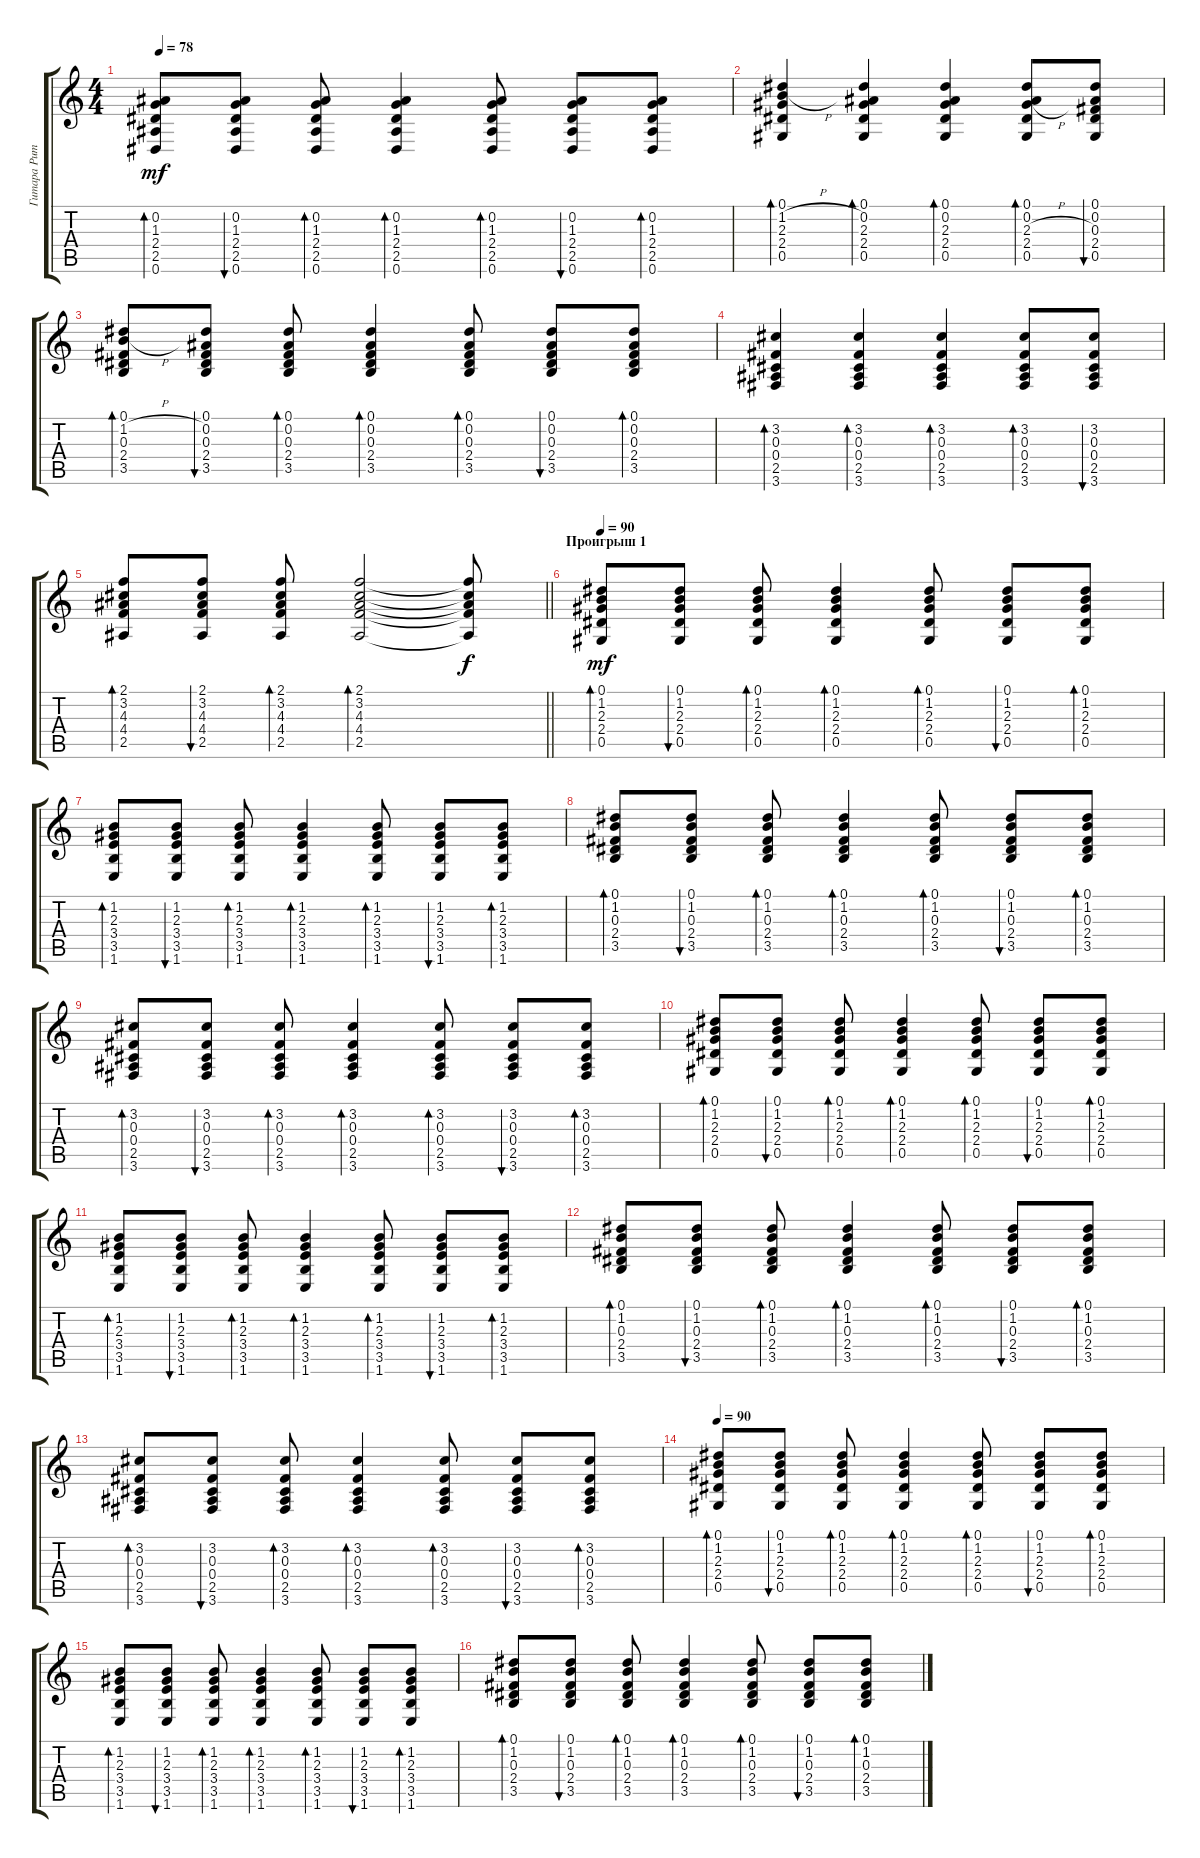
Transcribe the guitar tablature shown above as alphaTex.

\track ("Гитара Ритм 1" "Гитара Рит") {instrument acousticguitarnylon}
\staff {score tabs}
\tuning (Eb4 Bb3 Gb3 Db3 Ab2 Eb2) {hide}
\ts (4 4)
\tempo 78
\clef g2
\ks c
(0.2 1.3 2.4 2.5 0.6).8{bd 60 dy mf} (0.2 1.3 2.4 2.5 0.6).8{bu 60} (0.2 1.3 2.4 2.5 0.6).8{bd 60} (0.2 1.3 2.4 2.5 0.6).4{bd 60} (0.2 1.3 2.4 2.5 0.6).8{bd 60} (0.2 1.3 2.4 2.5 0.6).8{bu 60} (0.2 1.3 2.4 2.5 0.6).8{bd 60} |
(0.1 1.2{h} 2.3 2.4 0.5).4{bd 60} (0.1 0.2 2.3 2.4 0.5).4{bd 60} (0.1 0.2 2.3 2.4 0.5).4{bd 60} (0.1 0.2 2.3{h} 2.4 0.5).8{bd 60} (0.1 0.2 0.3 2.4 0.5).8{bu 60} |
(0.1 1.2{h} 0.3 2.4 3.5).8{bd 60} (0.1 0.2 0.3 2.4 3.5).8{bu 60} (0.1 0.2 0.3 2.4 3.5).8{bd 60} (0.1 0.2 0.3 2.4 3.5).4{bd 60} (0.1 0.2 0.3 2.4 3.5).8{bd 60} (0.1 0.2 0.3 2.4 3.5).8{bu 60} (0.1 0.2 0.3 2.4 3.5).8{bd 60} |
(3.2 0.3 0.4 2.5 3.6).4{bd 60} (3.2 0.3 0.4 2.5 3.6).4{bd 60} (3.2 0.3 0.4 2.5 3.6).4{bd 60} (3.2 0.3 0.4 2.5 3.6).8{bd 60} (3.2 0.3 0.4 2.5 3.6).8{bu 60} |
\barLineRight lightlight
(2.1 3.2 4.3 4.4 2.5).8{bd 60} (2.1 3.2 4.3 4.4 2.5).8{bu 60} (2.1 3.2 4.3 4.4 2.5).8{bd 60} (2.1 3.2 4.3 4.4 2.5).2{bd 60} (2.1{t} 3.2{t} 4.3{t} 4.4{t} 2.5{t}).8{dy f} |
\section ("" "Проигрыш 1")
\tempo 90
(0.1 1.2 2.3 2.4 0.5).8{bd 60 dy mf} (0.1 1.2 2.3 2.4 0.5).8{bu 60} (0.1 1.2 2.3 2.4 0.5).8{bd 60} (0.1 1.2 2.3 2.4 0.5).4{bd 60} (0.1 1.2 2.3 2.4 0.5).8{bd 60} (0.1 1.2 2.3 2.4 0.5).8{bu 60} (0.1 1.2 2.3 2.4 0.5).8{bd 60} |
(1.2 2.3 3.4 3.5 1.6).8{bd 60} (1.2 2.3 3.4 3.5 1.6).8{bu 60} (1.2 2.3 3.4 3.5 1.6).8{bd 60} (1.2 2.3 3.4 3.5 1.6).4{bd 60} (1.2 2.3 3.4 3.5 1.6).8{bd 60} (1.2 2.3 3.4 3.5 1.6).8{bu 60} (1.2 2.3 3.4 3.5 1.6).8{bd 60} |
(0.1 1.2 0.3 2.4 3.5).8{bd 60} (0.1 1.2 0.3 2.4 3.5).8{bu 60} (0.1 1.2 0.3 2.4 3.5).8{bd 60} (0.1 1.2 0.3 2.4 3.5).4{bd 60} (0.1 1.2 0.3 2.4 3.5).8{bd 60} (0.1 1.2 0.3 2.4 3.5).8{bu 60} (0.1 1.2 0.3 2.4 3.5).8{bd 60} |
(3.2 0.3 0.4 2.5 3.6).8{bd 60} (3.2 0.3 0.4 2.5 3.6).8{bu 60} (3.2 0.3 0.4 2.5 3.6).8{bd 60} (3.2 0.3 0.4 2.5 3.6).4{bd 60} (3.2 0.3 0.4 2.5 3.6).8{bd 60} (3.2 0.3 0.4 2.5 3.6).8{bu 60} (3.2 0.3 0.4 2.5 3.6).8{bd 60} |
(0.1 1.2 2.3 2.4 0.5).8{bd 60} (0.1 1.2 2.3 2.4 0.5).8{bu 60} (0.1 1.2 2.3 2.4 0.5).8{bd 60} (0.1 1.2 2.3 2.4 0.5).4{bd 60} (0.1 1.2 2.3 2.4 0.5).8{bd 60} (0.1 1.2 2.3 2.4 0.5).8{bu 60} (0.1 1.2 2.3 2.4 0.5).8{bd 60} |
(1.2 2.3 3.4 3.5 1.6).8{bd 60} (1.2 2.3 3.4 3.5 1.6).8{bu 60} (1.2 2.3 3.4 3.5 1.6).8{bd 60} (1.2 2.3 3.4 3.5 1.6).4{bd 60} (1.2 2.3 3.4 3.5 1.6).8{bd 60} (1.2 2.3 3.4 3.5 1.6).8{bu 60} (1.2 2.3 3.4 3.5 1.6).8{bd 60} |
(0.1 1.2 0.3 2.4 3.5).8{bd 60} (0.1 1.2 0.3 2.4 3.5).8{bu 60} (0.1 1.2 0.3 2.4 3.5).8{bd 60} (0.1 1.2 0.3 2.4 3.5).4{bd 60} (0.1 1.2 0.3 2.4 3.5).8{bd 60} (0.1 1.2 0.3 2.4 3.5).8{bu 60} (0.1 1.2 0.3 2.4 3.5).8{bd 60} |
(3.2 0.3 0.4 2.5 3.6).8{bd 60} (3.2 0.3 0.4 2.5 3.6).8{bu 60} (3.2 0.3 0.4 2.5 3.6).8{bd 60} (3.2 0.3 0.4 2.5 3.6).4{bd 60} (3.2 0.3 0.4 2.5 3.6).8{bd 60} (3.2 0.3 0.4 2.5 3.6).8{bu 60} (3.2 0.3 0.4 2.5 3.6).8{bd 60} |
\tempo 90
(0.1 1.2 2.3 2.4 0.5).8{bd 60} (0.1 1.2 2.3 2.4 0.5).8{bu 60} (0.1 1.2 2.3 2.4 0.5).8{bd 60} (0.1 1.2 2.3 2.4 0.5).4{bd 60} (0.1 1.2 2.3 2.4 0.5).8{bd 60} (0.1 1.2 2.3 2.4 0.5).8{bu 60} (0.1 1.2 2.3 2.4 0.5).8{bd 60} |
(1.2 2.3 3.4 3.5 1.6).8{bd 60} (1.2 2.3 3.4 3.5 1.6).8{bu 60} (1.2 2.3 3.4 3.5 1.6).8{bd 60} (1.2 2.3 3.4 3.5 1.6).4{bd 60} (1.2 2.3 3.4 3.5 1.6).8{bd 60} (1.2 2.3 3.4 3.5 1.6).8{bu 60} (1.2 2.3 3.4 3.5 1.6).8{bd 60} |
(0.1 1.2 0.3 2.4 3.5).8{bd 60} (0.1 1.2 0.3 2.4 3.5).8{bu 60} (0.1 1.2 0.3 2.4 3.5).8{bd 60} (0.1 1.2 0.3 2.4 3.5).4{bd 60} (0.1 1.2 0.3 2.4 3.5).8{bd 60} (0.1 1.2 0.3 2.4 3.5).8{bu 60} (0.1 1.2 0.3 2.4 3.5).8{bd 60}
